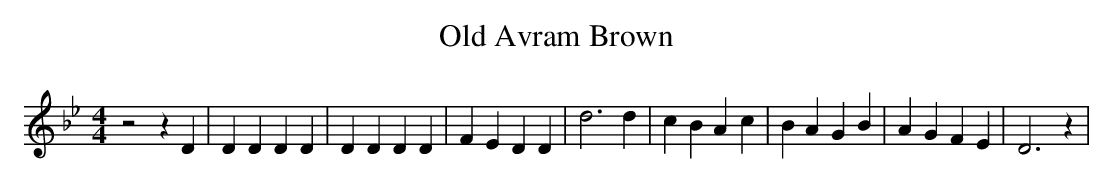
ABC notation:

X:1
T:Old Avram Brown
M:4/4
L:1/4
K:Bb
 z2 z D| D D D D| D D D D| F E D D| d3 d| c B A c| B A G B| A G F E|\
 D3 z|
